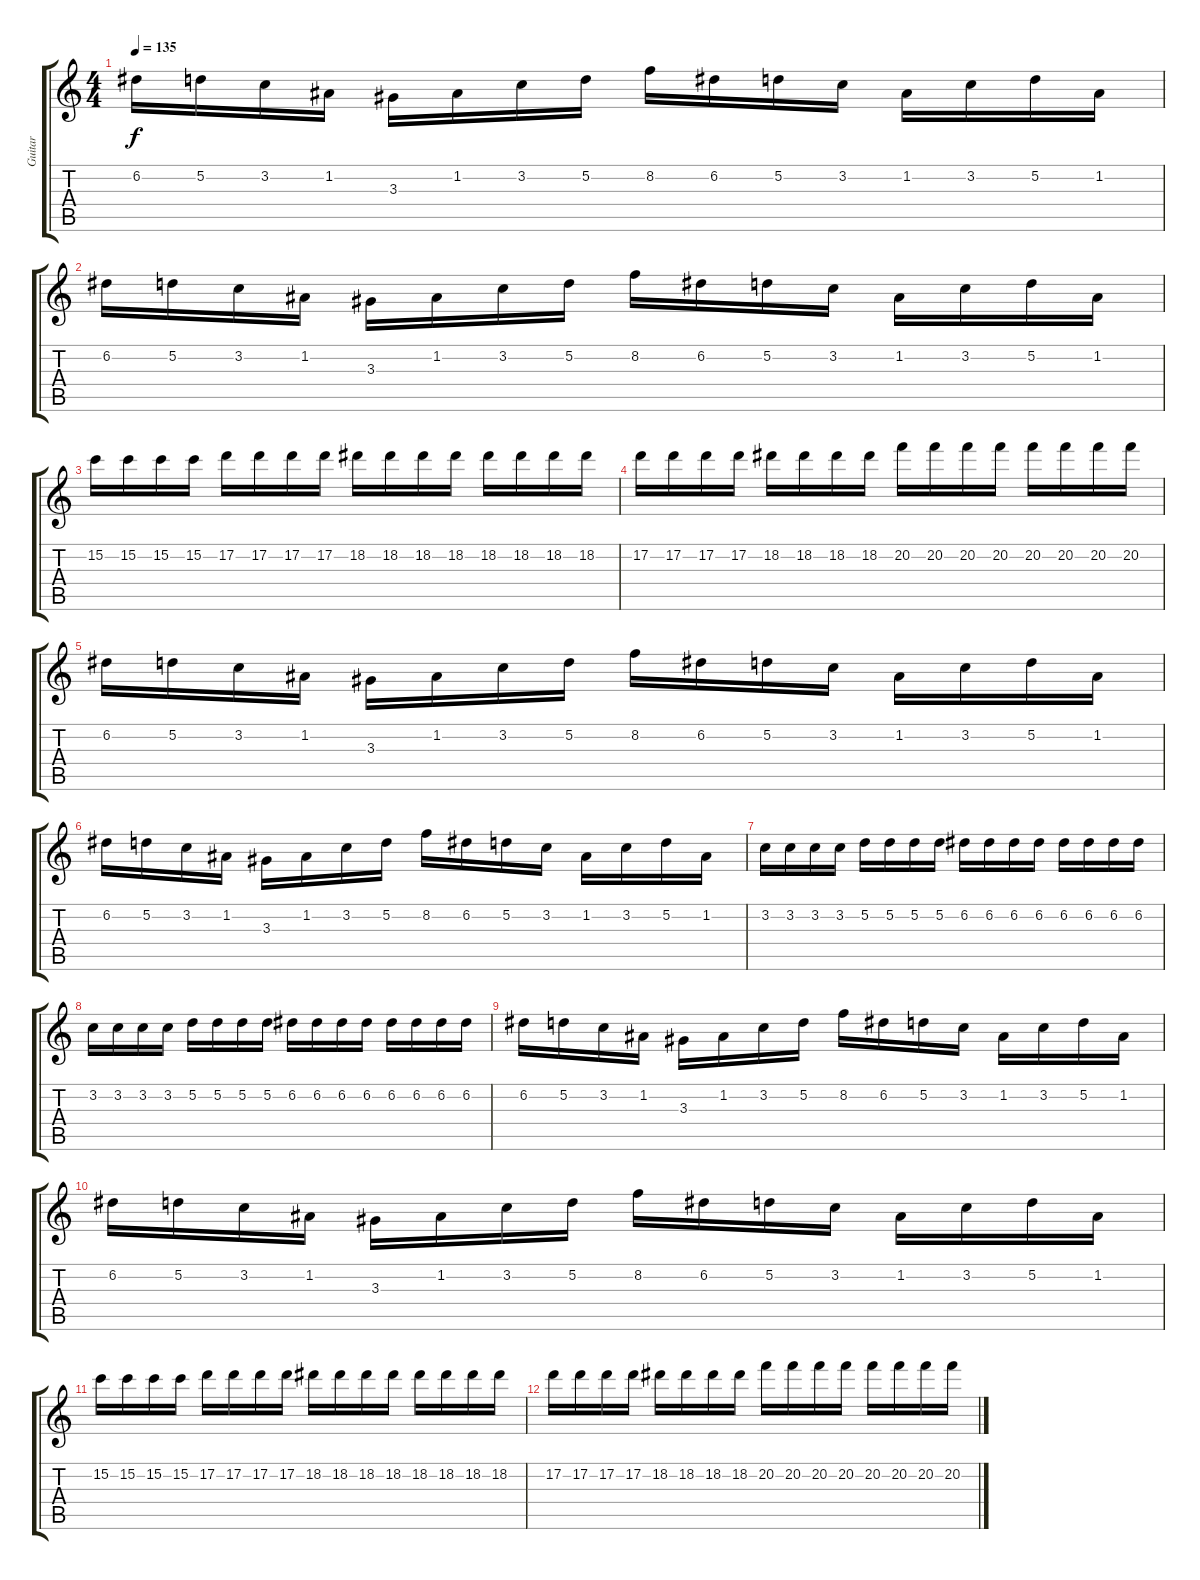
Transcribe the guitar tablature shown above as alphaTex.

\track ("Guitar" "Guitar") {instrument overdrivenguitar}
\staff {score tabs}
\tuning (D4 A3 F3 C3 G2 C2) {hide}
\ts (4 4)
\tempo 135
\clef g2
\ks c
6.2.16{dy f} 5.2.16 3.2.16 1.2.16 3.3.16 1.2.16 3.2.16 5.2.16 8.2.16 6.2.16 5.2.16 3.2.16 1.2.16 3.2.16 5.2.16 1.2.16 |
6.2.16 5.2.16 3.2.16 1.2.16 3.3.16 1.2.16 3.2.16 5.2.16 8.2.16 6.2.16 5.2.16 3.2.16 1.2.16 3.2.16 5.2.16 1.2.16 |
15.2.16 15.2.16 15.2.16 15.2.16 17.2.16 17.2.16 17.2.16 17.2.16 18.2.16 18.2.16 18.2.16 18.2.16 18.2.16 18.2.16 18.2.16 18.2.16 |
17.2.16 17.2.16 17.2.16 17.2.16 18.2.16 18.2.16 18.2.16 18.2.16 20.2.16 20.2.16 20.2.16 20.2.16 20.2.16 20.2.16 20.2.16 20.2.16 |
6.2.16 5.2.16 3.2.16 1.2.16 3.3.16 1.2.16 3.2.16 5.2.16 8.2.16 6.2.16 5.2.16 3.2.16 1.2.16 3.2.16 5.2.16 1.2.16 |
6.2.16 5.2.16 3.2.16 1.2.16 3.3.16 1.2.16 3.2.16 5.2.16 8.2.16 6.2.16 5.2.16 3.2.16 1.2.16 3.2.16 5.2.16 1.2.16 |
3.2.16 3.2.16 3.2.16 3.2.16 5.2.16 5.2.16 5.2.16 5.2.16 6.2.16 6.2.16 6.2.16 6.2.16 6.2.16 6.2.16 6.2.16 6.2.16 |
3.2.16 3.2.16 3.2.16 3.2.16 5.2.16 5.2.16 5.2.16 5.2.16 6.2.16 6.2.16 6.2.16 6.2.16 6.2.16 6.2.16 6.2.16 6.2.16 |
6.2.16 5.2.16 3.2.16 1.2.16 3.3.16 1.2.16 3.2.16 5.2.16 8.2.16 6.2.16 5.2.16 3.2.16 1.2.16 3.2.16 5.2.16 1.2.16 |
6.2.16 5.2.16 3.2.16 1.2.16 3.3.16 1.2.16 3.2.16 5.2.16 8.2.16 6.2.16 5.2.16 3.2.16 1.2.16 3.2.16 5.2.16 1.2.16 |
15.2.16 15.2.16 15.2.16 15.2.16 17.2.16 17.2.16 17.2.16 17.2.16 18.2.16 18.2.16 18.2.16 18.2.16 18.2.16 18.2.16 18.2.16 18.2.16 |
17.2.16 17.2.16 17.2.16 17.2.16 18.2.16 18.2.16 18.2.16 18.2.16 20.2.16 20.2.16 20.2.16 20.2.16 20.2.16 20.2.16 20.2.16 20.2.16
